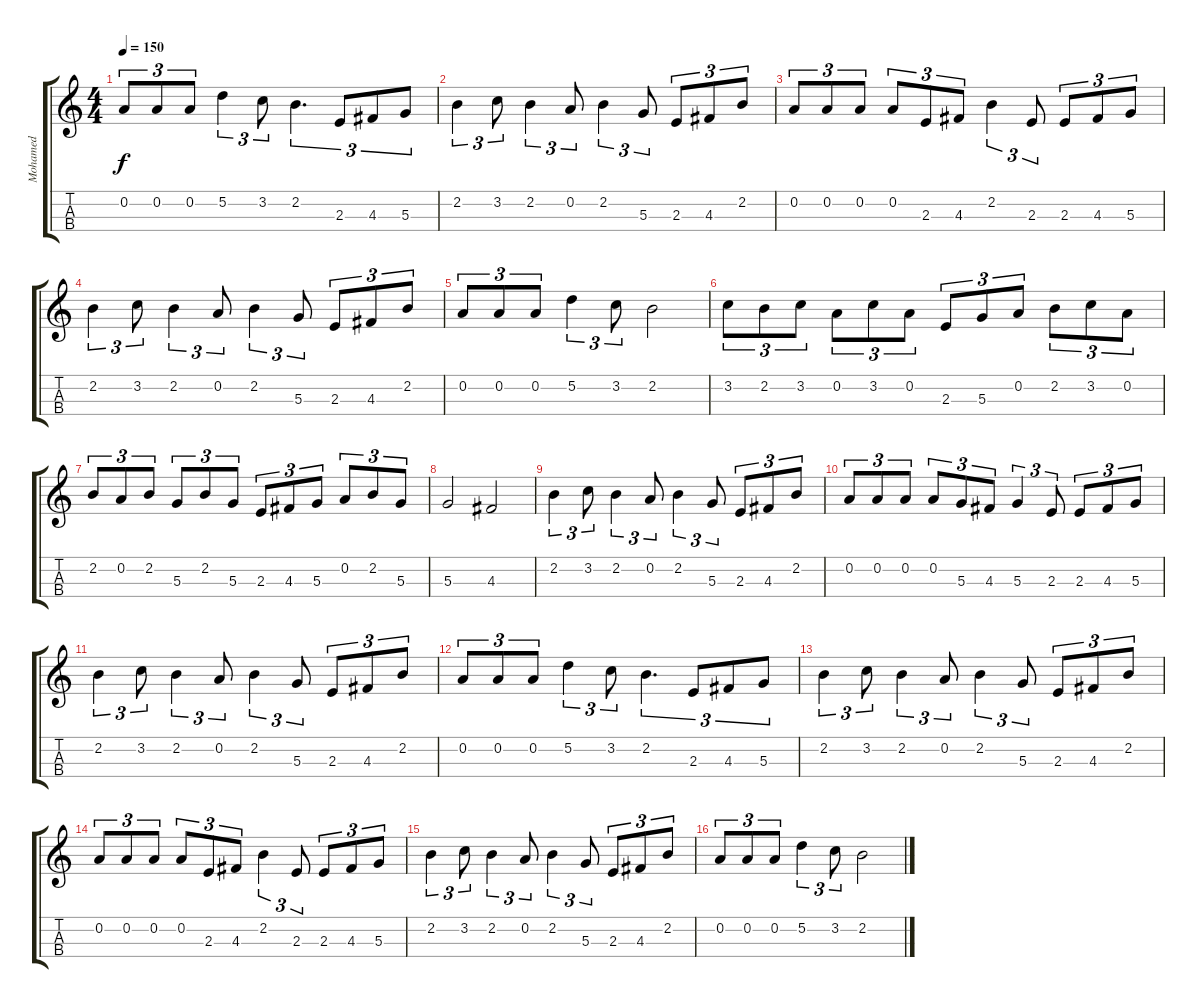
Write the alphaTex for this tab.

\track ("Mohamed" "Mohamed") {instrument violin}
\staff {score tabs}
\tuning (E5 A4 D4 G3) {hide}
\ts (4 4)
\tempo 150
\clef g2
\ks c
0.2.8{tu (3 2) dy f} 0.2.8{tu (3 2)} 0.2.8{tu (3 2)} 5.2.4{tu (3 2)} 3.2.8{tu (3 2)} 2.2.4{d tu (3 2)} 2.3.8{tu (3 2)} 4.3.8{tu (3 2)} 5.3.8{tu (3 2)} |
2.2.4{tu (3 2)} 3.2.8{tu (3 2)} 2.2.4{tu (3 2)} 0.2.8{tu (3 2)} 2.2.4{tu (3 2)} 5.3.8{tu (3 2)} 2.3.8{tu (3 2)} 4.3.8{tu (3 2)} 2.2.8{tu (3 2)} |
0.2.8{tu (3 2)} 0.2.8{tu (3 2)} 0.2.8{tu (3 2)} 0.2.8{tu (3 2)} 2.3.8{tu (3 2)} 4.3.8{tu (3 2)} 2.2.4{tu (3 2)} 2.3.8{tu (3 2)} 2.3.8{tu (3 2)} 4.3.8{tu (3 2)} 5.3.8{tu (3 2)} |
2.2.4{tu (3 2)} 3.2.8{tu (3 2)} 2.2.4{tu (3 2)} 0.2.8{tu (3 2)} 2.2.4{tu (3 2)} 5.3.8{tu (3 2)} 2.3.8{tu (3 2)} 4.3.8{tu (3 2)} 2.2.8{tu (3 2)} |
0.2.8{tu (3 2)} 0.2.8{tu (3 2)} 0.2.8{tu (3 2)} 5.2.4{tu (3 2)} 3.2.8{tu (3 2)} 2.2.2 |
3.2.8{tu (3 2) volume 14} 2.2.8{tu (3 2)} 3.2.8{tu (3 2)} 0.2.8{tu (3 2)} 3.2.8{tu (3 2)} 0.2.8{tu (3 2)} 2.3.8{tu (3 2)} 5.3.8{tu (3 2)} 0.2.8{tu (3 2)} 2.2.8{tu (3 2)} 3.2.8{tu (3 2)} 0.2.8{tu (3 2)} |
2.2.8{tu (3 2)} 0.2.8{tu (3 2)} 2.2.8{tu (3 2)} 5.3.8{tu (3 2)} 2.2.8{tu (3 2)} 5.3.8{tu (3 2)} 2.3.8{tu (3 2)} 4.3.8{tu (3 2)} 5.3.8{tu (3 2)} 0.2.8{tu (3 2)} 2.2.8{tu (3 2)} 5.3.8{tu (3 2)} |
5.3.2 4.3.2 |
2.2.4{tu (3 2)} 3.2.8{tu (3 2)} 2.2.4{tu (3 2)} 0.2.8{tu (3 2)} 2.2.4{tu (3 2)} 5.3.8{tu (3 2)} 2.3.8{tu (3 2)} 4.3.8{tu (3 2)} 2.2.8{tu (3 2)} |
0.2.8{tu (3 2)} 0.2.8{tu (3 2)} 0.2.8{tu (3 2)} 0.2.8{tu (3 2)} 5.3.8{tu (3 2)} 4.3.8{tu (3 2)} 5.3.4{tu (3 2)} 2.3.8{tu (3 2)} 2.3.8{tu (3 2)} 4.3.8{tu (3 2)} 5.3.8{tu (3 2)} |
2.2.4{tu (3 2)} 3.2.8{tu (3 2)} 2.2.4{tu (3 2)} 0.2.8{tu (3 2)} 2.2.4{tu (3 2)} 5.3.8{tu (3 2)} 2.3.8{tu (3 2)} 4.3.8{tu (3 2)} 2.2.8{tu (3 2)} |
0.2.8{tu (3 2)} 0.2.8{tu (3 2)} 0.2.8{tu (3 2)} 5.2.4{tu (3 2)} 3.2.8{tu (3 2)} 2.2.4{d tu (3 2)} 2.3.8{tu (3 2)} 4.3.8{tu (3 2)} 5.3.8{tu (3 2)} |
2.2.4{tu (3 2)} 3.2.8{tu (3 2)} 2.2.4{tu (3 2)} 0.2.8{tu (3 2)} 2.2.4{tu (3 2)} 5.3.8{tu (3 2)} 2.3.8{tu (3 2)} 4.3.8{tu (3 2)} 2.2.8{tu (3 2)} |
0.2.8{tu (3 2)} 0.2.8{tu (3 2)} 0.2.8{tu (3 2)} 0.2.8{tu (3 2)} 2.3.8{tu (3 2)} 4.3.8{tu (3 2)} 2.2.4{tu (3 2)} 2.3.8{tu (3 2)} 2.3.8{tu (3 2)} 4.3.8{tu (3 2)} 5.3.8{tu (3 2)} |
2.2.4{tu (3 2)} 3.2.8{tu (3 2)} 2.2.4{tu (3 2)} 0.2.8{tu (3 2)} 2.2.4{tu (3 2)} 5.3.8{tu (3 2)} 2.3.8{tu (3 2)} 4.3.8{tu (3 2)} 2.2.8{tu (3 2)} |
0.2.8{tu (3 2)} 0.2.8{tu (3 2)} 0.2.8{tu (3 2)} 5.2.4{tu (3 2)} 3.2.8{tu (3 2)} 2.2.2
